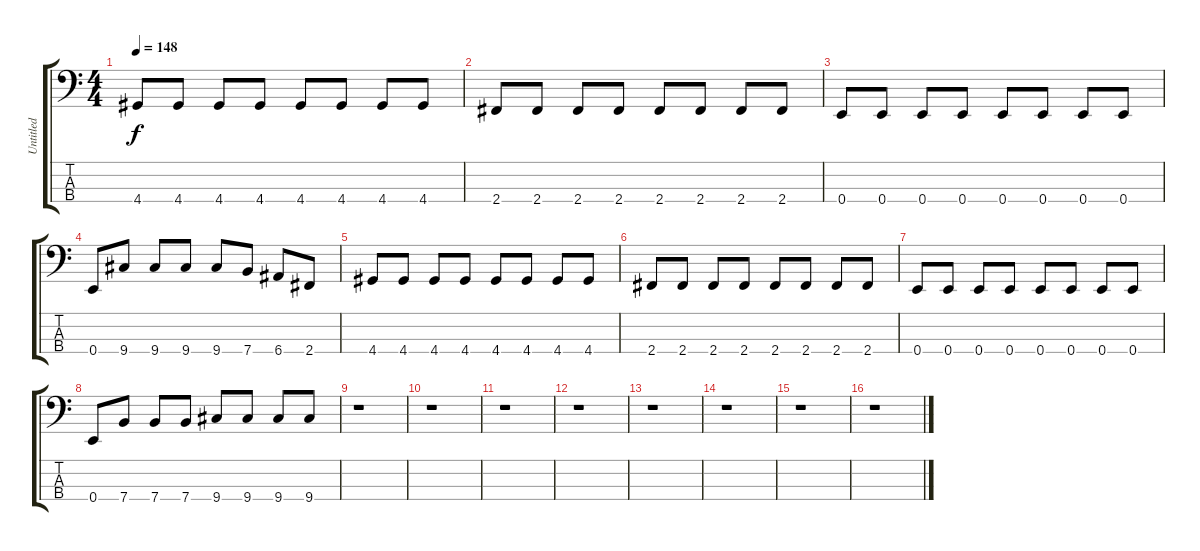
\track ("Untitled" "Untitled") {instrument electricbassfinger}
\staff {score tabs}
\tuning (G2 D2 A1 E1) {hide}
\ts (4 4)
\tempo 148
\clef f4
\ks c
4.4.8{dy f} 4.4.8 4.4.8 4.4.8 4.4.8 4.4.8 4.4.8 4.4.8 |
2.4.8 2.4.8 2.4.8 2.4.8 2.4.8 2.4.8 2.4.8 2.4.8 |
0.4.8 0.4.8 0.4.8 0.4.8 0.4.8 0.4.8 0.4.8 0.4.8 |
0.4.8 9.4.8 9.4.8 9.4.8 9.4.8 7.4.8 6.4.8 2.4.8 |
4.4.8 4.4.8 4.4.8 4.4.8 4.4.8 4.4.8 4.4.8 4.4.8 |
2.4.8 2.4.8 2.4.8 2.4.8 2.4.8 2.4.8 2.4.8 2.4.8 |
0.4.8 0.4.8 0.4.8 0.4.8 0.4.8 0.4.8 0.4.8 0.4.8 |
0.4.8 7.4.8 7.4.8 7.4.8 9.4.8 9.4.8 9.4.8 9.4.8 |
r.1 |
r.1 |
r.1 |
r.1 |
r.1 |
r.1 |
r.1 |
r.1
